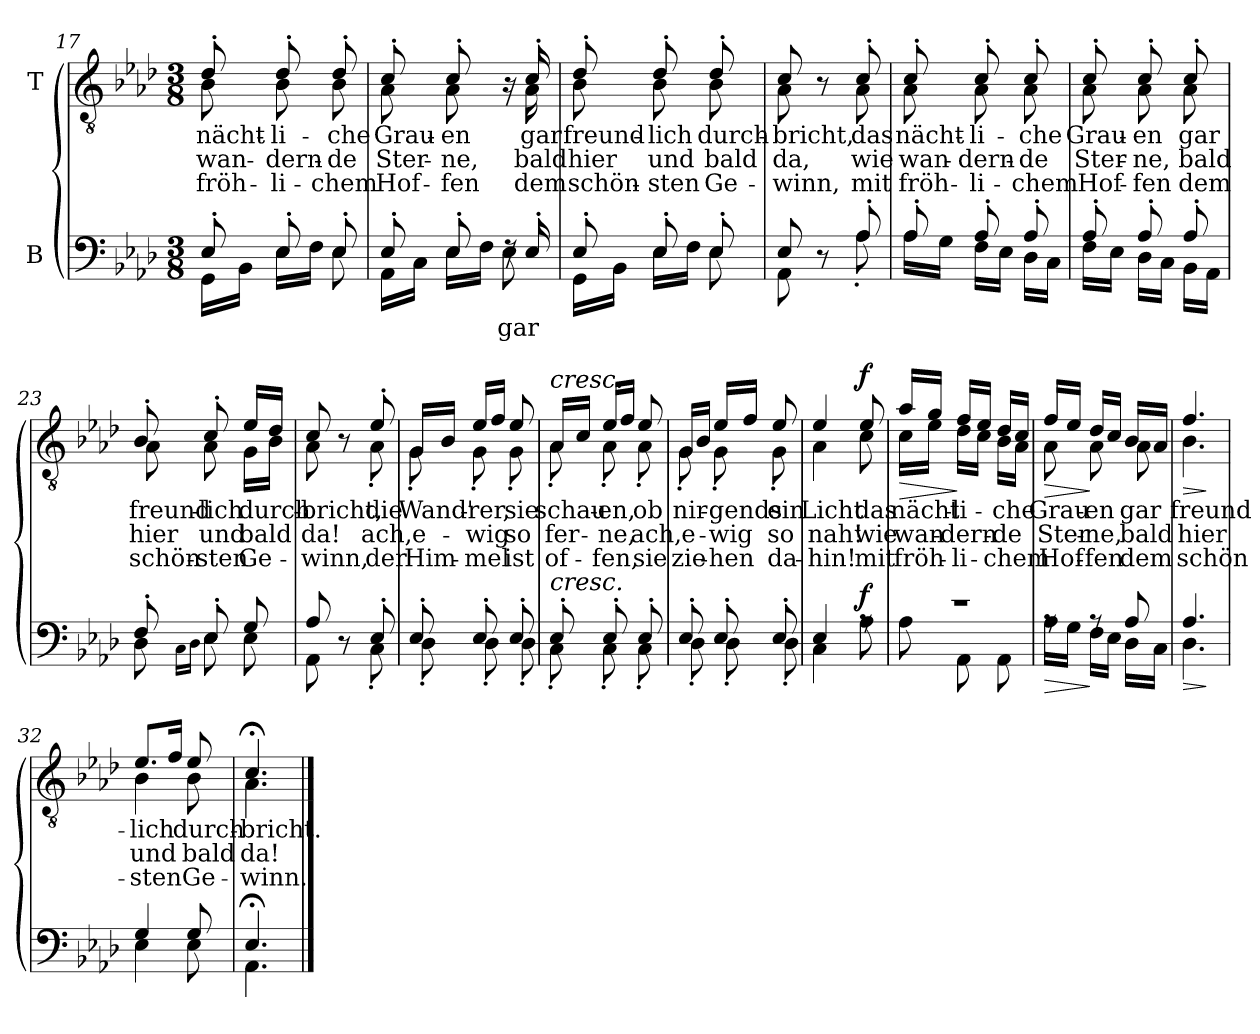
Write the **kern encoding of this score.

**kern	**text	**dynam	**kern	**text	**text	**text	**dynam
*part2	*part2	*part2	*part1	*part1	*part1	*part1	*part1
*staff2	*staff2	*staff2	*staff1	*staff1	*staff1	*staff1	*staff1
*I"B	*	*	*I"T	*	*	*	*
!!LO:PB:g=z
*clefF4	*	*	*clefGv2	*	*	*	*
*k[b-e-a-d-]	*	*	*k[b-e-a-d-]	*	*	*	*
*M3/8	*	*	*M3/8	*	*	*	*
=17	=17	=17	=17	=17	=17	=17	=17
*^	*	*	*^	*	*	*	*
!	!	!	!	!	!	!LO:LY:b	!LO:LY:b	!LO:LY:b	!
8E-'/	16GG\LL	.	.	8d-'/	8B-\	nächt-	wan-	fröh-	.
.	16BB-\JJ	.	.	.	.	.	.	.	.
!	!	!	!	!	!	!LO:LY:b	!LO:LY:b	!LO:LY:b	!
8E-'/	16E-\LL	.	.	8d-'/	8B-\	-li-	-dern-	-li-	.
.	16F\JJ	.	.	.	.	.	.	.	.
!	!	!	!	!	!	!LO:LY:b	!LO:LY:b	!LO:LY:b	!
8E-'/	8E-\	.	.	8d-'/	8B-\	-che	-de	-chem	.
=18	=18	=18	=18	=18	=18	=18	=18	=18	=18
!	!	!	!	!	!	!LO:LY:b	!LO:LY:b	!LO:LY:b	!
8E-'/	16AA-\LL	.	.	8c'/	8A-\	Grau-	Ster-	Hof-	.
.	16C\JJ	.	.	.	.	.	.	.	.
!	!	!	!	!	!	!LO:LY:b	!LO:LY:b	!LO:LY:b	!
8E-'/	16E-\LL	.	.	8c'/	8A-\	-en	-ne,	-fen	.
.	16F\JJ	.	.	.	.	.	.	.	.
!	!	!LO:LY:b	!	!	!	!	!	!	!
16rF	8E-\	gar	.	16r	16ryy	.	.	.	.
!	!	!	!	!	!	!LO:LY:b	!LO:LY:b	!LO:LY:b	!
16E-'/	.	.	.	16c'/	16A-\	gar	bald	dem	.
=19	=19	=19	=19	=19	=19	=19	=19	=19	=19
!	!	!	!	!	!	!LO:LY:b	!LO:LY:b	!LO:LY:b	!
8E-'/	16GG\LL	.	.	8d-'/	8B-\	freund-	hier	schön-	.
.	16BB-\JJ	.	.	.	.	.	.	.	.
!	!	!	!	!	!	!LO:LY:b	!LO:LY:b	!LO:LY:b	!
8E-'/	16E-\LL	.	.	8d-'/	8B-\	-lich	und	-sten	.
.	16F\JJ	.	.	.	.	.	.	.	.
!	!	!	!	!	!	!LO:LY:b	!LO:LY:b	!LO:LY:b	!
8E-'/	8E-\	.	.	8d-'/	8B-\	durch-	bald	Ge-	.
=20	=20	=20	=20	=20	=20	=20	=20	=20	=20
!	!	!	!	!	!	!LO:LY:b	!LO:LY:b	!LO:LY:b	!
8E-/	8AA-\	.	.	8c/	8A-\	-bricht,	da,	-winn,	.
8r	8ryy	.	.	8r	8ryy	.	.	.	.
!	!	!	!	!	!	!LO:LY:b	!LO:LY:b	!LO:LY:b	!
8A-'/	8A-'\	.	.	8c'/	8A-\	das	wie	mit	.
!!LO:LB:g=z	!!
=21	=21	=21	=21	=21	=21	=21	=21	=21	=21
!	!	!	!	!	!	!LO:LY:b	!LO:LY:b	!LO:LY:b	!
8A-'/	16A-\LL	.	.	8c'/	8A-\	nächt-	wan-	fröh-	.
.	16G\JJ	.	.	.	.	.	.	.	.
!	!	!	!	!	!	!LO:LY:b	!LO:LY:b	!LO:LY:b	!
8A-'/	16F\LL	.	.	8c'/	8A-\	-li-	-dern-	-li-	.
.	16E-\JJ	.	.	.	.	.	.	.	.
!	!	!	!	!	!	!LO:LY:b	!LO:LY:b	!LO:LY:b	!
8A-'/	16D-\LL	.	.	8c'/	8A-\	-che	-de	-chem	.
.	16C\JJ	.	.	.	.	.	.	.	.
=22	=22	=22	=22	=22	=22	=22	=22	=22	=22
!	!	!	!	!	!	!LO:LY:b	!LO:LY:b	!LO:LY:b	!
8A-'/	16F\LL	.	.	8c'/	8A-\	Grau-	Ster-	Hof-	.
.	16E-\JJ	.	.	.	.	.	.	.	.
!	!	!	!	!	!	!LO:LY:b	!LO:LY:b	!LO:LY:b	!
8A-'/	16D-\LL	.	.	8c'/	8A-\	-en	-ne,	-fen	.
.	16C\JJ	.	.	.	.	.	.	.	.
!	!	!	!	!	!	!LO:LY:b	!LO:LY:b	!LO:LY:b	!
8A-'/	16BB-\LL	.	.	8c'/	8A-\	gar	bald	dem	.
.	16AA-\JJ	.	.	.	.	.	.	.	.
=23	=23	=23	=23	=23	=23	=23	=23	=23	=23
!	!	!	!	!	!	!LO:LY:b	!LO:LY:b	!LO:LY:b	!
8F'/	8D-\	.	.	8B-'/	8A-\	freund-	hier	schön-	.
.	16qC\LL	.	.	.	.	.	.	.	.
.	16qD-\JJ	.	.	.	.	.	.	.	.
!	!	!	!	!	!	!LO:LY:b	!LO:LY:b	!LO:LY:b	!
8E-'/	8E-\	.	.	8c'/	8A-\	-lich	und	-sten	.
!	!	!	!	!	!	!LO:LY:b	!LO:LY:b	!LO:LY:b	!
8G/	8E-\	.	.	16e-/LL	16G\LL	durch-	-bald	Ge-	.
.	.	.	.	16d-/JJ	16B-\JJ	.	.	.	.
=24	=24	=24	=24	=24	=24	=24	=24	=24	=24
!	!	!	!	!	!	!LO:LY:b	!LO:LY:b	!LO:LY:b	!
8A-/	8AA-\	.	.	8c/	8A-\	-bricht,	da!	-winn,	.
8r	8ryy	.	.	8r	8ryy	.	.	.	.
!	!	!	!	!	!	!LO:LY:b	!LO:LY:b	!LO:LY:b	!
8E-'/	8C'\	.	.	8e-'/	8A-'\	die	ach,	der	.
!!LO:LB:g=z	!!
=25	=25	=25	=25	=25	=25	=25	=25	=25	=25
!	!	!	!	!	!	!LO:LY:b	!LO:LY:b	!LO:LY:b	!
8E-'/	8D-'\	.	.	16G/LL	8G'\	Wand'-	e-	Him-	.
.	.	.	.	16B-/JJ	.	.	.	.	.
!	!	!	!	!	!	!LO:LY:b	!LO:LY:b	!LO:LY:b	!
8E-'/	8D-'\	.	.	16e-/LL	8G'\	-rer,	-wig	-mel	.
.	.	.	.	16f/JJ	.	.	.	.	.
!	!	!	!	!	!	!LO:LY:b	!LO:LY:b	!LO:LY:b	!
8E-'/	8D-'\	.	.	8e-/	8G'\	sie	so	ist	.
=26	=26	=26	=26	=26	=26	=26	=26	=26	=26
!	!	!	!	!LO:TX:a:i:t=cresc.	!	!	!	!	!
!LO:TX:a:i:t=cresc.	!	!	!	!	!	!	!	!	!
!	!	!	!	!	!	!LO:LY:b	!LO:LY:b	!LO:LY:b	!
8E-'/	8C'\	.	.	16A-/LL	8A-'\	schau-	fer-	of-	.
.	.	.	.	16c/JJ	.	.	.	.	.
!	!	!	!	!	!	!LO:LY:b	!LO:LY:b	!LO:LY:b	!
8E-'/	8C'\	.	.	16e-/LL	8A-'\	-en,	-ne,	-fen,	.
.	.	.	.	16f/JJ	.	.	.	.	.
!	!	!	!	!	!	!LO:LY:b	!LO:LY:b	!LO:LY:b	!
8E-'/	8C'\	.	.	8e-/	8A-'\	ob	ach,	sie	.
=27	=27	=27	=27	=27	=27	=27	=27	=27	=27
!	!	!	!	!	!	!LO:LY:b	!LO:LY:b	!LO:LY:b	!
8E-'/	8D-'\	.	.	16G/LL	8G'\	nir-	e-	zie-	.
.	.	.	.	16B-/JJ	.	.	.	.	.
!	!	!	!	!	!	!LO:LY:b	!LO:LY:b	!LO:LY:b	!
8E-'/	8D-'\	.	.	16e-/LL	8G'\	-gends	-wig	-hen	.
.	.	.	.	16f/JJ	.	.	.	.	.
!	!	!	!	!	!	!LO:LY:b	!LO:LY:b	!LO:LY:b	!
8E-'/	8D-'\	.	.	8e-/	8G'\	ein	so	da-	.
=28	=28	=28	=28	=28	=28	=28	=28	=28	=28
!	!	!	!	!	!	!LO:LY:b	!LO:LY:b	!LO:LY:b	!
4E-/	4C\	.	.	4e-/	4A-\	Licht	nah!	-hin!	.
!	!	!	!LO:DY:b	!	!	!LO:LY:b	!LO:LY:b	!LO:LY:b	!LO:DY:a
8rA	8A-\	.	f	8e-/	8c\	das	wie	mit	f
!!LO:LB:g=z	!!
=29	=29	=29	=29	=29	=29	=29	=29	=29	=29
!	!	!	!	!	!	!LO:LY:b	!LO:LY:b	!LO:LY:b	!LO:HP:b
4.r	8A-\	.	.	16a-/LL	16c\LL	nächt-	wan-	fröh-	>
.	.	.	.	16g/JJ	16e-\JJ	.	.	.	.
!	!	!	!	!	!	!LO:LY:b	!LO:LY:b	!LO:LY:b	!
.	8AA-\	.	.	16f/LL	16d-\LL	-li-	-dern-	-li-	]
.	.	.	.	16e-/JJ	16c\JJ	.	.	.	.
!	!	!	!	!	!	!LO:LY:b	!LO:LY:b	!LO:LY:b	!
.	8AA-\	.	.	16d-/LL	16B-\LL	-che	-de	-chem	.
.	.	.	.	16c/JJ	16A-\JJ	.	.	.	.
=30	=30	=30	=30	=30	=30	=30	=30	=30	=30
!	!	!	!LO:HP:b	!	!	!LO:LY:b	!LO:LY:b	!LO:LY:b	!LO:HP:b
8rA	16A-\LL	.	>	16f/LL	8A-\	Grau-	Ster-	Hof-	>
.	16G\JJ	.	.	16e-/JJ	.	.	.	.	.
!	!	!	!	!	!	!LO:LY:b	!LO:LY:b	!LO:LY:b	!
8rA	16F\LL	.	]	16d-/LL	8A-\	-en	-ne,	-fen	]
.	16E-\JJ	.	.	16c/JJ	.	.	.	.	.
!	!	!	!	!	!	!LO:LY:b	!LO:LY:b	!LO:LY:b	!
8A-/	16D-\LL	.	.	16B-/LL	8A-\	gar	bald	dem	.
.	16C\JJ	.	.	16A-/JJ	.	.	.	.	.
=31	=31	=31	=31	=31	=31	=31	=31	=31	=31
!	!	!	!LO:HP:b	!	!	!LO:LY:b	!LO:LY:b	!LO:LY:b	!LO:HP:b
4.A-/	4.D-\	.	>	4.f/	4.B-\	freund-	hier	schön-	>
*v	*v	*	*	*	*	*	*	*	*
*	*	*	*v	*v	*	*	*	*
.	.	]	.	.	.	.	]
=32	=32	=32	=32	=32	=32	=32	=32
*^	*	*	*^	*	*	*	*
!	!	!	!	!	!	!LO:LY:b	!LO:LY:b	!LO:LY:b	!
4G/	4E-\	.	.	8.e-/L	4B-\	-lich	und	-sten	.
.	.	.	.	16f/Jk	.	.	.	.	.
!	!	!	!	!	!	!LO:LY:b	!LO:LY:b	!LO:LY:b	!
8G/	8E-\	.	.	8e-/	8B-\	durch-	bald	Ge-	.
=33	=33	=33	=33	=33	=33	=33	=33	=33	=33
!	!	!	!	!	!	!LO:LY:b	!LO:LY:b	!LO:LY:b	!
4.E-;</	4.AA-\	.	.	4.c;</	4.A-\	-bricht.	da!	-winn.	.
*v	*v	*	*	*	*	*	*	*	*
*	*	*	*v	*v	*	*	*	*
==	==	==	==	==	==	==	==
*-	*-	*-	*-	*-	*-	*-	*-
